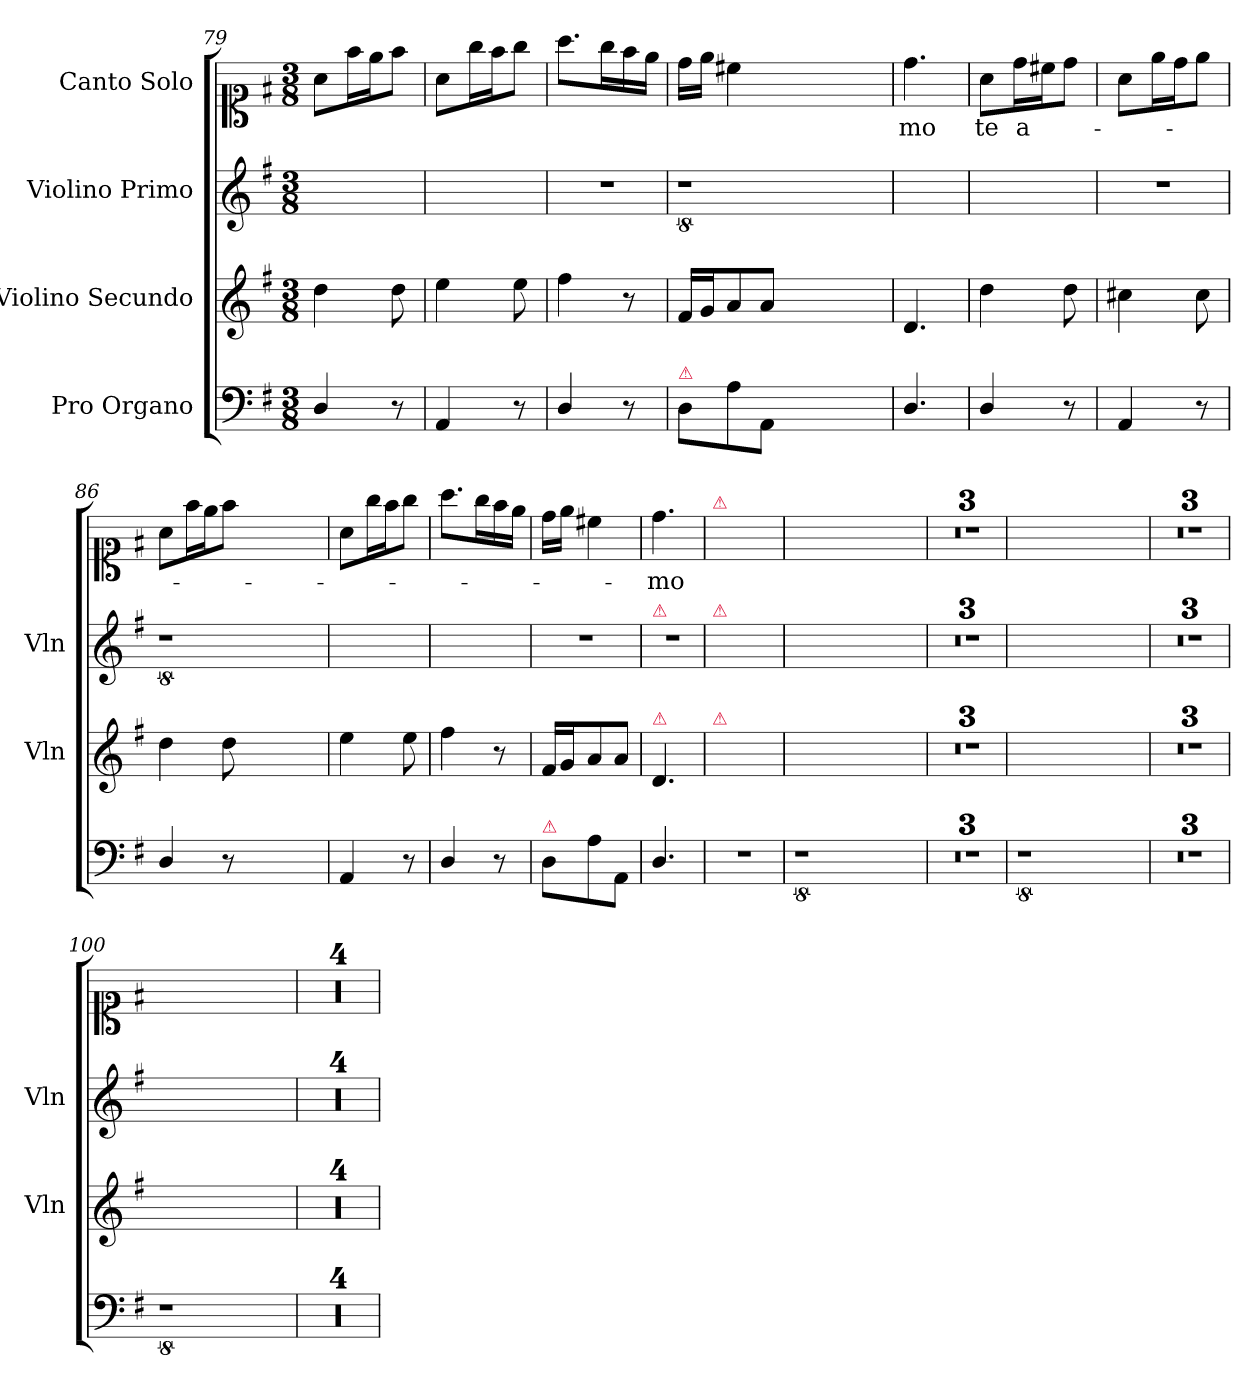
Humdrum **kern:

**kern	**kern	**kern	**kern	**text
*part4	*part3	*part2	*part1	*part1
*staff4	*staff3	*staff2	*staff1	*staff1
*I"Pro Organo	*I"Violino Secundo	*I"Violino Primo	*I"Canto Solo	*
*	*I'Vln	*I'Vln	*	*
*clefF4	*clefG2	*clefG2	*clefC1	*
*k[f#]	*k[f#]	*k[f#]	*k[f#]	*
*M3/8	*M3/8	*M3/8	*M3/8	*
=79	=79	=79	=79	=79
4D/	4dd\	4.ryy	8a\L	.
.	.	.	16ff#\L	.
.	.	.	16ee\J	.
8r	8dd\	.	8ff#\J	.
=80	=80	=80	=80	=80
4AA/	4ee\	4.ryy	8a\L	.
.	.	.	16gg\L	.
.	.	.	16ff#\J	.
8r	8ee\	.	8gg\J	.
=81	=81	=81	=81	=81
4D/	4ff#\	4.r	8.aa\L	.
.	.	.	16gg\L	.
8r	8r	.	16ff#\	.
.	.	.	16ee\JJ	.
=82	=82	=82	=82	=82
!LO:TX:a:color=crimson:t=⚠	!	!	!	!
8D\L	16f#/LL	8%9r	16dd\LL	.
.	16g/J	.	16ee\JJ	.
8A\	8a/	.	4cc#X\	.
8AA/J	8a/J	.	.	.
2.ryy	2.ryy	.	2.ryy	.
=83	=83	=83	=83	=83
4.D/	4.d/	4.ryy	4.dd\	-mo
=84	=84	=84	=84	=84
4D/	4dd\	4.ryy	8a\L	te
.	.	.	16dd\L	a-
.	.	.	16cc#X\J	.
8r	8dd\	.	8dd\J	.
=85	=85	=85	=85	=85
4AA/	4cc#X\	4.r	8a\L	.
.	.	.	16ee\L	.
.	.	.	16dd\J	.
8r	8cc#\	.	8ee\J	.
=86	=86	=86	=86	=86
4D/	4dd\	8%9r	8a\L	.
.	.	.	16ff#\L	.
.	.	.	16ee\J	.
8r	8dd\	.	8ff#\J	.
2.ryy	2.ryy	.	2.ryy	.
=87	=87	=87	=87	=87
4AA/	4ee\	4.ryy	8a\L	.
.	.	.	16gg\L	.
.	.	.	16ff#\J	.
8r	8ee\	.	8gg\J	.
=88	=88	=88	=88	=88
4D/	4ff#\	4.ryy	8.aa\L	.
.	.	.	16gg\L	.
8r	8r	.	16ff#\	.
.	.	.	16ee\JJ	.
=89	=89	=89	=89	=89
!LO:TX:a:color=crimson:t=⚠	!	!	!	!
8D\L	16f#/LL	4.r	16dd\LL	.
.	16g/J	.	16ee\JJ	.
8A\	8a/	.	4cc#X\	.
8AA/J	8a/J	.	.	.
=90	=90	=90	=90	=90
!	!	!LO:TX:a:color=crimson:t=⚠	!	!
!	!LO:TX:a:color=crimson:t=⚠	!	!	!
4.D/	4.d/	4.r	4.dd\	-mo
=91	=91	=91	=91	=91
!	!	!	!LO:TX:a:color=crimson:t=⚠	!
!	!	!LO:TX:a:color=crimson:t=⚠	!	!
!	!LO:TX:a:color=crimson:t=⚠	!	!	!
4.r	4.ryy	4.ryy	4.ryy	.
=92	=92	=92	=92	=92
8%9r	4.ryy	4.ryy	4.ryy	.
.	2.ryy	2.ryy	2.ryy	.
=93	=93	=93	=93	=93
4.ryy	4.ryy	4.ryy	4.ryy	.
=94	=94	=94	=94	=94
4.ryy	4.ryy	4.ryy	4.ryy	.
=95	=95	=95	=95	=95
4.r	4.ryy	4.ryy	4.ryy	.
=96	=96	=96	=96	=96
8%9r	4.ryy	4.ryy	4.ryy	.
.	2.ryy	2.ryy	2.ryy	.
=97	=97	=97	=97	=97
4.ryy	4.ryy	4.ryy	4.ryy	.
=98	=98	=98	=98	=98
4.ryy	4.ryy	4.ryy	4.ryy	.
=99	=99	=99	=99	=99
4.r	4.ryy	4.ryy	4.ryy	.
=100	=100	=100	=100	=100
8%9r	4.ryy	4.ryy	4.ryy	.
.	2.ryy	2.ryy	2.ryy	.
=101	=101	=101	=101	=101
4.ryy	4.ryy	4.ryy	4.ryy	.
=102	=102	=102	=102	=102
4.ryy	4.ryy	4.ryy	4.ryy	.
=103	=103	=103	=103	=103
4.r	4.ryy	4.ryy	4.ryy	.
=104	=104	=104	=104	=104
4.r	4.ryy	4.ryy	4.ryy	.
=	=	=	=	=
*-	*-	*-	*-	*-
